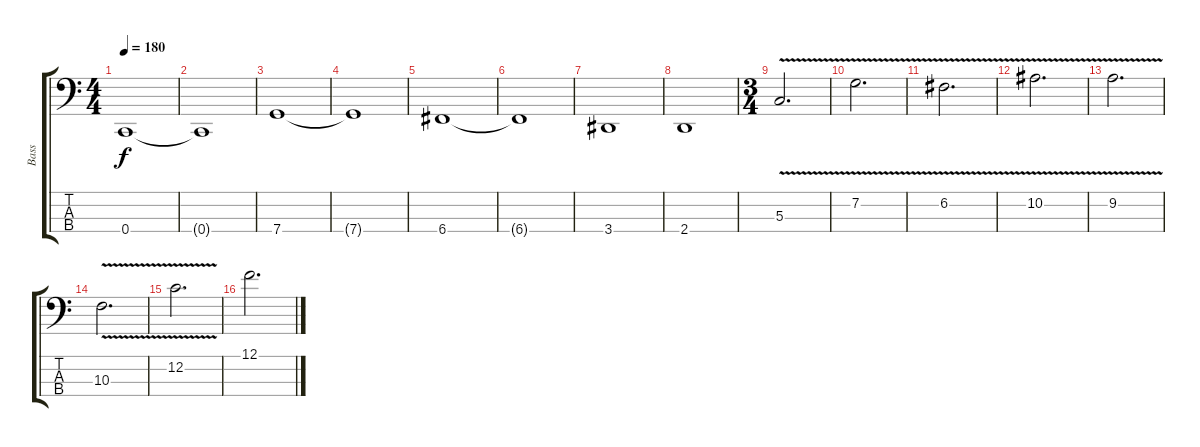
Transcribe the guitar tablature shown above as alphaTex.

\track ("Bass" "Bass") {instrument electricbassfinger}
\staff {score tabs}
\tuning (F2 C2 G1 C1) {hide}
\ts (4 4)
\tempo 180
\clef f4
\ks c
0.4.1{dy f} |
0.4{t}.1 |
7.4.1 |
7.4{t}.1 |
6.4.1 |
6.4{t}.1 |
3.4.1 |
2.4.1 |
\ts (3 4)
5.3{v}.2{d} |
7.2{v}.2{d} |
6.2{v}.2{d} |
10.2{v}.2{d} |
9.2{v}.2{d} |
10.3{v}.2{d} |
12.2{v}.2{d} |
12.1{ss}.2{d}
